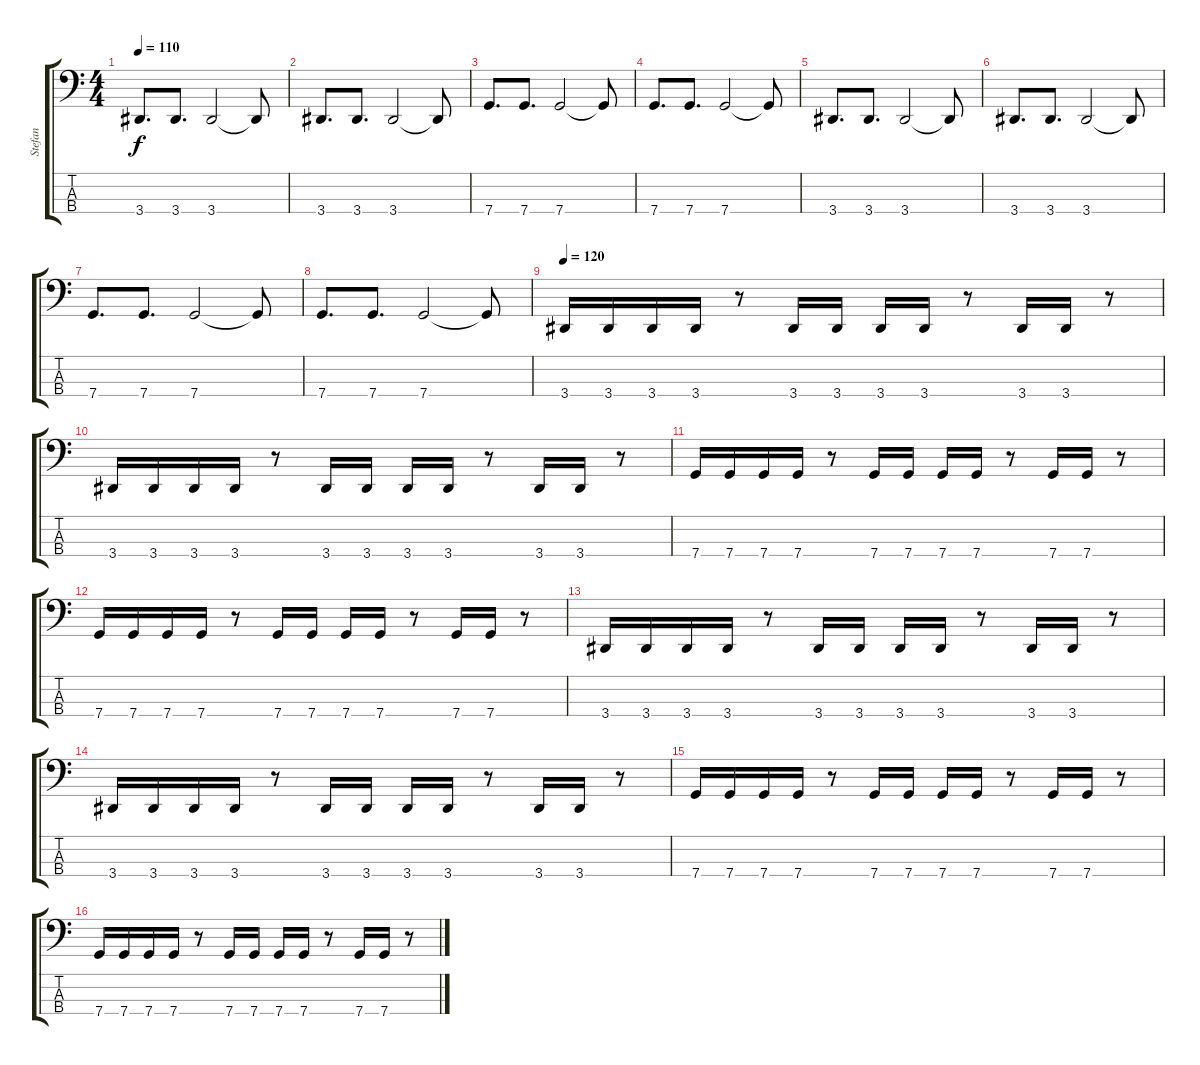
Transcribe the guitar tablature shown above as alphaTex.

\track ("Stefan" "Stefan") {instrument electricbasspick}
\staff {score tabs}
\tuning (F2 C2 G1 C1) {hide}
\ts (4 4)
\tempo 110
\clef f4
\ks c
3.4.8{d dy f} 3.4.8{d} 3.4.2 3.4{t}.8 |
3.4.8{d} 3.4.8{d} 3.4.2 3.4{t}.8 |
7.4.8{d} 7.4.8{d} 7.4.2 7.4{t}.8 |
7.4.8{d} 7.4.8{d} 7.4.2 7.4{t}.8 |
3.4.8{d} 3.4.8{d} 3.4.2 3.4{t}.8 |
3.4.8{d} 3.4.8{d} 3.4.2 3.4{t}.8 |
7.4.8{d} 7.4.8{d} 7.4.2 7.4{t}.8 |
7.4.8{d} 7.4.8{d} 7.4.2 7.4{t}.8 |
\tempo 120
3.4.16 3.4.16 3.4.16 3.4.16 r.8 3.4.16 3.4.16 3.4.16 3.4.16 r.8 3.4.16 3.4.16 r.8 |
3.4.16 3.4.16 3.4.16 3.4.16 r.8 3.4.16 3.4.16 3.4.16 3.4.16 r.8 3.4.16 3.4.16 r.8 |
7.4.16 7.4.16 7.4.16 7.4.16 r.8 7.4.16 7.4.16 7.4.16 7.4.16 r.8 7.4.16 7.4.16 r.8 |
7.4.16 7.4.16 7.4.16 7.4.16 r.8 7.4.16 7.4.16 7.4.16 7.4.16 r.8 7.4.16 7.4.16 r.8 |
3.4.16 3.4.16 3.4.16 3.4.16 r.8 3.4.16 3.4.16 3.4.16 3.4.16 r.8 3.4.16 3.4.16 r.8 |
3.4.16 3.4.16 3.4.16 3.4.16 r.8 3.4.16 3.4.16 3.4.16 3.4.16 r.8 3.4.16 3.4.16 r.8 |
7.4.16 7.4.16 7.4.16 7.4.16 r.8 7.4.16 7.4.16 7.4.16 7.4.16 r.8 7.4.16 7.4.16 r.8 |
7.4.16 7.4.16 7.4.16 7.4.16 r.8 7.4.16 7.4.16 7.4.16 7.4.16 r.8 7.4.16 7.4.16 r.8
